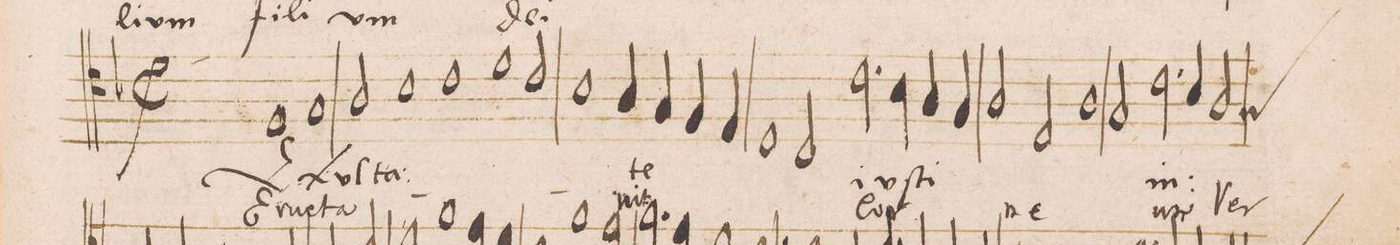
**kern	**text	**text
*I"TENOR	*	*
*clefC4	*	*
*k[b-]	*	*
*met(C|)	*	*
*M2/1	*	*
1F	E-	E-
1G	-xul-	-ruc-
=55-	=55-	=55-
2A/	-ta-	-ta-
1B-	.	.
1c\	.	.
=56-	=56-	=56-
1d	.	.
2c/	.	.
=57-	=57-	=57-
1B-	.	.
4A/	.	.
4G/	-te	-vit
4F/	.	.
4E/	.	.
=58-	=58-	=58-
1D	.	.
2C/	.	.
2.c\	iu-	cor
=59-	=59-	=59-
4B-\	-ſti	.
4A/	.	.
4G/	.	.
2A/	.	.
2E/	.	me-
=60-	=60-	=60-
1A	.	.
2G/	.	.
2.c\	in	-um
=61-	=61-	=61-
4B-/	.	.
*custos:G	*	*
2A/	.	Ver-
*-	*-	*-
